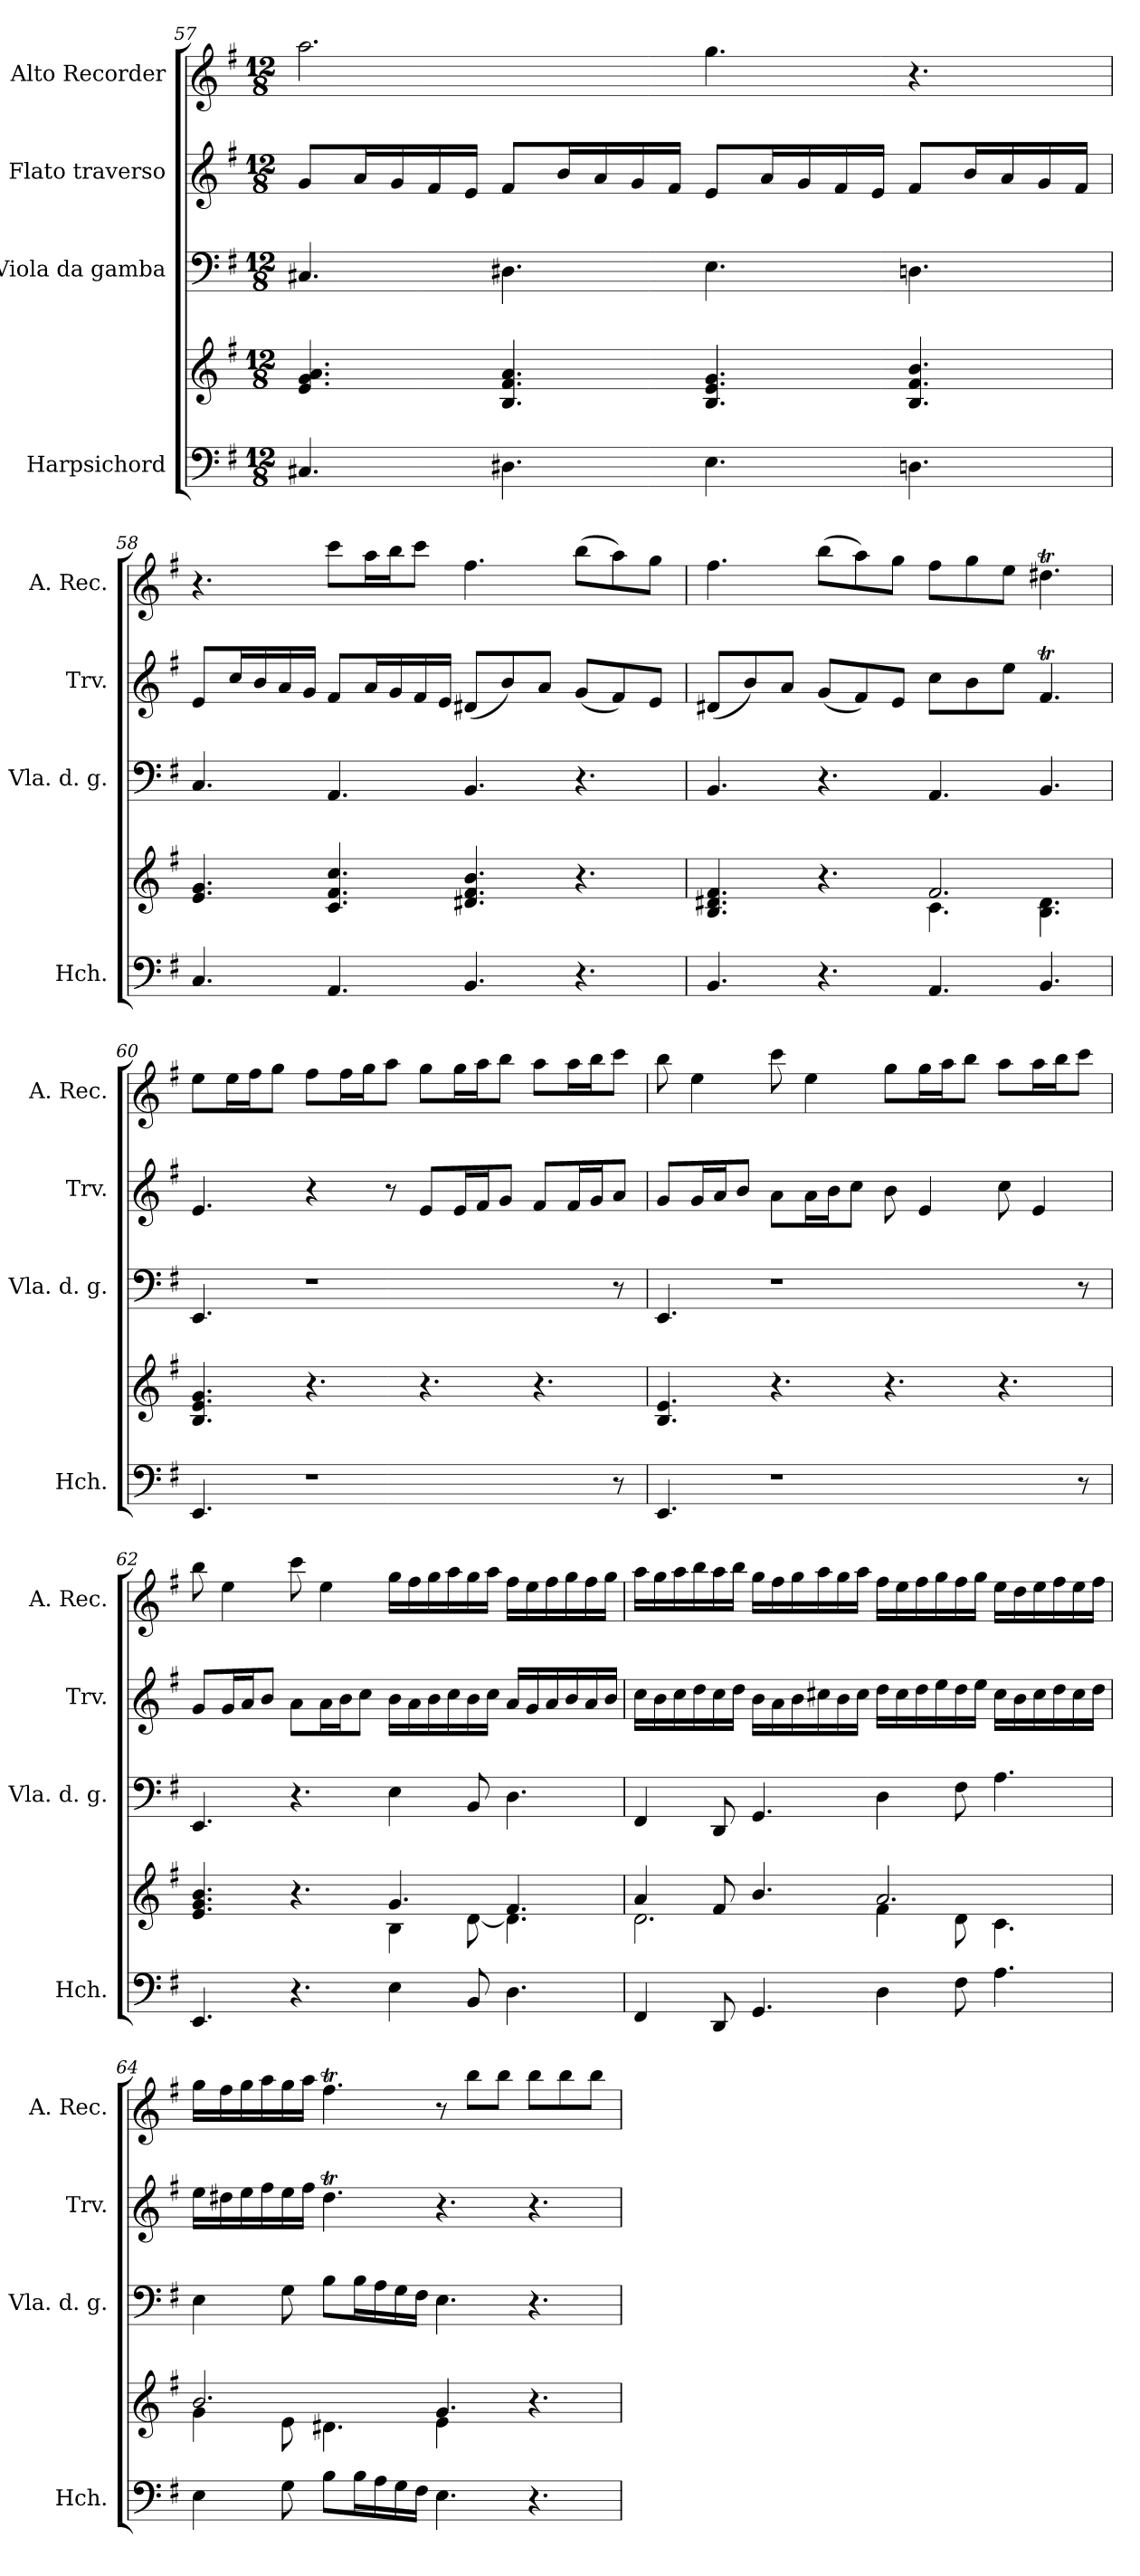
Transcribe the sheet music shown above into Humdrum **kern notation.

**kern	**kern	**kern	**kern	**kern
*part4	*part4	*part3	*part2	*part1
*staff5	*staff4	*staff3	*staff2	*staff1
*I"Harpsichord	*	*I"Viola da gamba	*I"Flato traverso	*I"Alto Recorder
*I'Hch.	*	*I'Vla. d. g.	*I'Trv.	*I'A. Rec.
!!LO:PB:g=z
*clefF4	*clefG2	*clefF4	*clefG2	*clefG2
*k[f#]	*k[f#]	*k[f#]	*k[f#]	*k[f#]
*M12/8	*M12/8	*M12/8	*M12/8	*M12/8
=57	=57	=57	=57	=57
4.C#X/	4.e/ 4.g/ 4.a/	4.C#X/	8g/L	2.aa\
.	.	.	16a/L	.
.	.	.	16g/	.
.	.	.	16f#/	.
.	.	.	16e/JJ	.
4.D#X\	4.B/ 4.f#/ 4.a/	4.D#X\	8f#/L	.
.	.	.	16b/L	.
.	.	.	16a/	.
.	.	.	16g/	.
.	.	.	16f#/JJ	.
4.E\	4.B/ 4.e/ 4.g/	4.E\	8e/L	4.gg\
.	.	.	16a/L	.
.	.	.	16g/	.
.	.	.	16f#/	.
.	.	.	16e/JJ	.
4.Dn\	4.B/ 4.f#/ 4.b/	4.Dn\	8f#/L	4.r
.	.	.	16b/L	.
.	.	.	16a/	.
.	.	.	16g/	.
.	.	.	16f#/JJ	.
=58	=58	=58	=58	=58
4.C/	4.e/ 4.g/	4.C/	8e/L	4.r
.	.	.	16cc/L	.
.	.	.	16b/	.
.	.	.	16a/	.
.	.	.	16g/JJ	.
4.AA/	4.c/ 4.f#/ 4.cc/	4.AA/	8f#/L	8ccc\L
.	.	.	16a/L	16aa\L
.	.	.	16g/	16bb\J
.	.	.	16f#/	8ccc\J
.	.	.	16e/JJ	.
4.BB/	4.d#X/ 4.f#/ 4.b/	4.BB/	(8d#X/L	4.ff#\
.	.	.	8b/)	.
.	.	.	8a/J	.
4.r	4.r	4.r	(8g/L	(8bb\L
.	.	.	8f#/)	8aa\)
.	.	.	8e/J	8gg\J
=59	=59	=59	=59	=59
*	*^	*	*	*
4.BB/	4.B/ 4.d#X/ 4.f#/	2.ryy	4.BB/	(8d#X/L	4.ff#\
.	.	.	.	8b/)	.
.	.	.	.	8a/J	.
4.r	4.r	.	4.r	(8g/L	(8bb\L
.	.	.	.	8f#/)	8aa\)
.	.	.	.	8e/J	8gg\J
4.AA/	2.f#/	4.c\	4.AA/	8cc\L	8ff#\L
.	.	.	.	8b\	8gg\
.	.	.	.	8ee\J	8ee\J
4.BB/	.	4.B\ 4.d#\	4.BB/	4.f#t/	4.dd#Xt\
*	*v	*v	*	*	*
=60	=60	=60	=60	=60
4.EE/	4.B/ 4.e/ 4.g/	4.EE/	4.e/	8ee\L
.	.	.	.	16ee\L
.	.	.	.	16ff#\J
.	.	.	.	8gg\J
1r	4.r	1r	4r	8ff#\L
.	.	.	.	16ff#\L
.	.	.	.	16gg\J
.	.	.	8r	8aa\J
.	4.r	.	8e/L	8gg\L
.	.	.	16e/L	16gg\L
.	.	.	16f#/J	16aa\J
.	.	.	8g/J	8bb\J
.	4.r	.	8f#/L	8aa\L
.	.	.	16f#/L	16aa\L
.	.	.	16g/J	16bb\J
8r	.	8r	8a/J	8ccc\J
!!LO:LB:g=z
=61	=61	=61	=61	=61
4.EE/	4.B/ 4.e/	4.EE/	8g/L	8bb\
.	.	.	16g/L	4ee\
.	.	.	16a/J	.
.	.	.	8b/J	.
1r	4.r	1r	8a\L	8ccc\
.	.	.	16a\L	4ee\
.	.	.	16b\J	.
.	.	.	8cc\J	.
.	4.r	.	8b\	8gg\L
.	.	.	4e/	16gg\L
.	.	.	.	16aa\J
.	.	.	.	8bb\J
.	4.r	.	8cc\	8aa\L
.	.	.	4e/	16aa\L
.	.	.	.	16bb\J
8r	.	8r	.	8ccc\J
=62	=62	=62	=62	=62
*	*^	*	*	*
4.EE/	4.e/ 4.g/ 4.b/	2.ryy	4.EE/	8g/L	8bb\
.	.	.	.	16g/L	4ee\
.	.	.	.	16a/J	.
.	.	.	.	8b/J	.
4.r	4.r	.	4.r	8a\L	8ccc\
.	.	.	.	16a\L	4ee\
.	.	.	.	16b\J	.
.	.	.	.	8cc\J	.
4E\	4.g/	4B\	4E\	16b\LL	16gg\LL
.	.	.	.	16a\	16ff#\
.	.	.	.	16b\	16gg\
.	.	.	.	16cc\	16aa\
8BB/	.	[8d\	8BB/	16b\	16gg\
.	.	.	.	16cc\JJ	16aa\JJ
4.D\	4.f#/	4.d\]	4.D\	16a/LL	16ff#\LL
.	.	.	.	16g/	16ee\
.	.	.	.	16a/	16ff#\
.	.	.	.	16b/	16gg\
.	.	.	.	16a/	16ff#\
.	.	.	.	16b/JJ	16gg\JJ
=63	=63	=63	=63	=63	=63
4FF#/	4a/	2.d\	4FF#/	16cc\LL	16aa\LL
.	.	.	.	16b\	16gg\
.	.	.	.	16cc\	16aa\
.	.	.	.	16dd\	16bb\
8DD/	8f#/	.	8DD/	16cc\	16aa\
.	.	.	.	16dd\JJ	16bb\JJ
4.GG/	4.b/	.	4.GG/	16b\LL	16gg\LL
.	.	.	.	16a\	16ff#\
.	.	.	.	16b\	16gg\
.	.	.	.	16cc#X\	16aa\
.	.	.	.	16b\	16gg\
.	.	.	.	16cc#\JJ	16aa\JJ
4D\	2.a/	4f#\	4D\	16dd\LL	16ff#\LL
.	.	.	.	16cc#\	16ee\
.	.	.	.	16dd\	16ff#\
.	.	.	.	16ee\	16gg\
8F#\	.	8d\	8F#\	16dd\	16ff#\
.	.	.	.	16ee\JJ	16gg\JJ
4.A\	.	4.c\	4.A\	16cc#\LL	16ee\LL
.	.	.	.	16b\	16dd\
.	.	.	.	16cc#\	16ee\
.	.	.	.	16dd\	16ff#\
.	.	.	.	16cc#\	16ee\
.	.	.	.	16dd\JJ	16ff#\JJ
!!LO:LB:g=z
=64	=64	=64	=64	=64	=64
4E\	2.b/	4g\	4E\	16ee\LL	16gg\LL
.	.	.	.	16dd#X\	16ff#\
.	.	.	.	16ee\	16gg\
.	.	.	.	16ff#\	16aa\
8G\	.	8e\	8G\	16ee\	16gg\
.	.	.	.	16ff#\JJ	16aa\JJ
8B\L	.	4.d#X\	8B\L	4.dd#t\	4.ff#t\
16B\L	.	.	16B\L	.	.
16A\	.	.	16A\	.	.
16G\	.	.	16G\	.	.
16F#\JJ	.	.	16F#\JJ	.	.
4.E\	4.g/	4e\	4.E\	4.r	8r
.	.	.	.	.	8bb\L
.	.	2ryy	.	.	8bb\J
4.r	4.r	.	4.r	4.r	8bb\L
.	.	.	.	.	8bb\
.	.	.	.	.	8bb\J
*	*v	*v	*	*	*
=	=	=	=	=
*-	*-	*-	*-	*-
